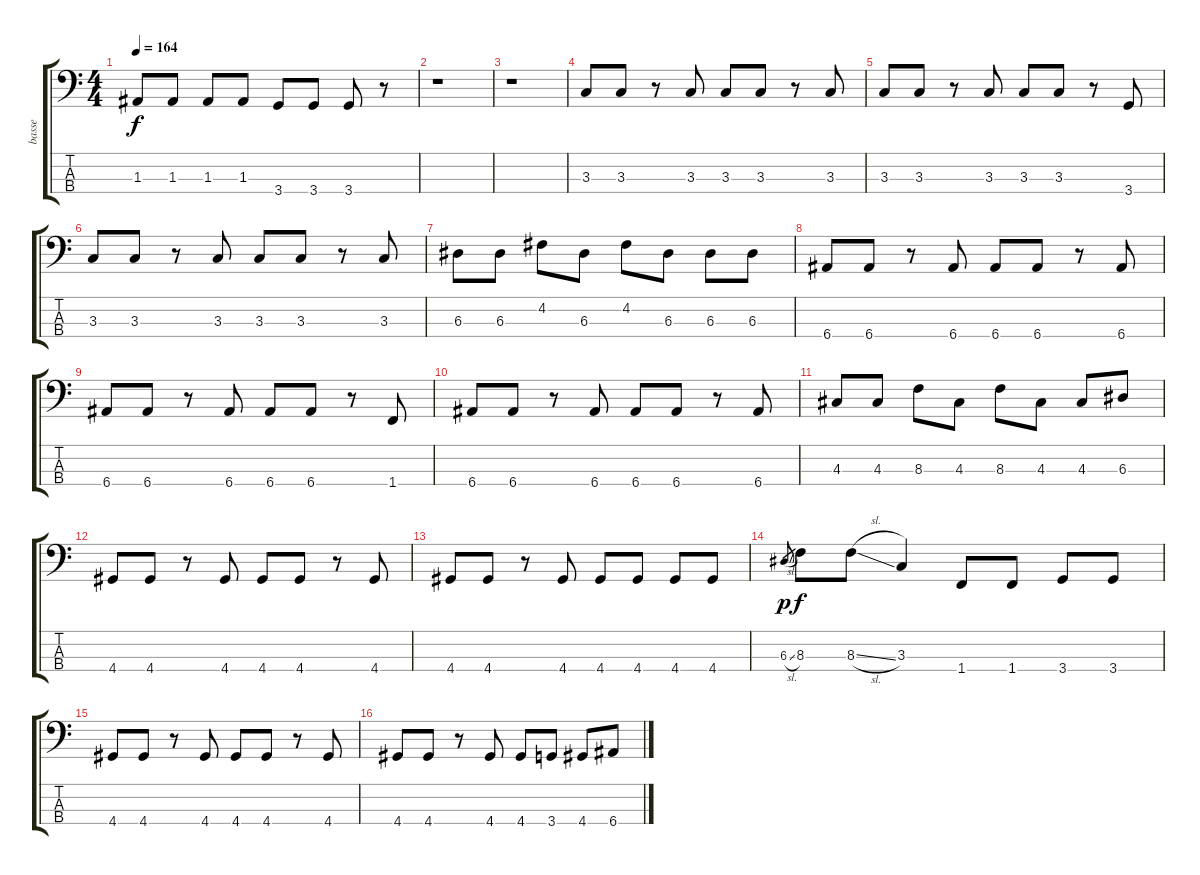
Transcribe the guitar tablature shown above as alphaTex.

\track ("basse" "basse") {instrument electricbasspick}
\staff {score tabs}
\tuning (G2 D2 A1 E1) {hide}
\ts (4 4)
\tempo 164
\clef f4
\ks c
1.3.8{dy f} 1.3.8 1.3.8 1.3.8 3.4.8 3.4.8 3.4.8 r.8 |
r.1 |
r.1 |
3.3.8 3.3.8 r.8 3.3.8 3.3.8 3.3.8 r.8 3.3.8 |
3.3.8 3.3.8 r.8 3.3.8 3.3.8 3.3.8 r.8 3.4.8 |
3.3.8 3.3.8 r.8 3.3.8 3.3.8 3.3.8 r.8 3.3.8 |
6.3.8 6.3.8 4.2.8 6.3.8 4.2.8 6.3.8 6.3.8 6.3.8 |
6.4.8 6.4.8 r.8 6.4.8 6.4.8 6.4.8 r.8 6.4.8 |
6.4.8 6.4.8 r.8 6.4.8 6.4.8 6.4.8 r.8 1.4.8 |
6.4.8 6.4.8 r.8 6.4.8 6.4.8 6.4.8 r.8 6.4.8 |
4.3.8 4.3.8 8.3.8 4.3.8 8.3.8 4.3.8 4.3.8 6.3.8 |
4.4.8 4.4.8 r.8 4.4.8 4.4.8 4.4.8 r.8 4.4.8 |
4.4.8 4.4.8 r.8 4.4.8 4.4.8 4.4.8 4.4.8 4.4.8 |
6.3{sl}.8{gr dy p} 8.3.8{dy f} 8.3{sl}.8 3.3.4 1.4.8 1.4.8 3.4.8 3.4.8 |
4.4.8 4.4.8 r.8 4.4.8 4.4.8 4.4.8 r.8 4.4.8 |
4.4.8 4.4.8 r.8 4.4.8 4.4.8 3.4.8 4.4.8 6.4.8
